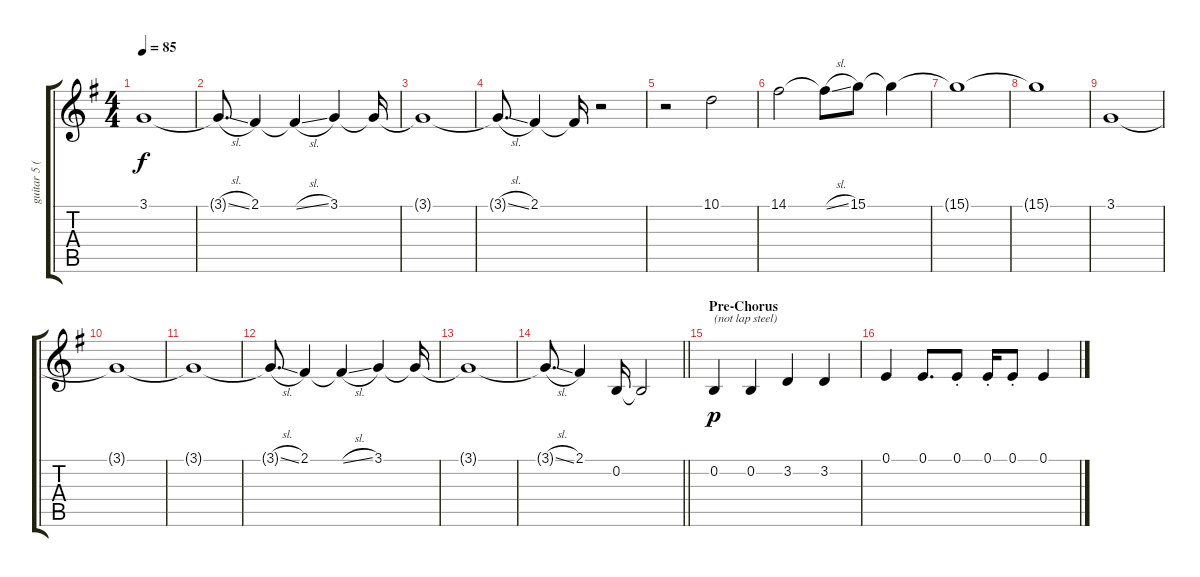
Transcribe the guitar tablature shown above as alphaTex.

\track ("guitar 5 (lap steel)" "guitar 5 (") {instrument fx8scifi}
\staff {score tabs}
\tuning (E4 B3 G3 D3 A2 E2) {hide}
\ts (4 4)
\tempo 85
\clef g2
\ks g
3.1{t}.1{dy f} |
3.1{sl t}.8{d} 2.1.4 2.1{sl t}.4 3.1.4 3.1{t}.16 |
3.1{t}.1 |
3.1{sl t}.8{d} 2.1.4 2.1{t}.16 r.2 |
r.2 10.1.2 |
14.1.2 14.1{sl t}.8 15.1.8{volume 0} 15.1{t}.4 |
15.1{t}.1 |
15.1{t}.1 |
3.1.1{volume 8} |
3.1{t}.1 |
3.1{t}.1 |
3.1{sl t}.8{d} 2.1.4 2.1{sl t}.4 3.1.4 3.1{t}.16 |
3.1{t}.1 |
\barLineRight lightlight
3.1{sl t}.8{d} 2.1.4 0.2.16 0.2{t}.2 |
\section ("" "Pre-Chorus")
0.2.4{txt "(not lap steel)" dy p} 0.2.4 3.2.4 3.2.4 |
0.1.4 0.1.8{d} 0.1{st}.8 0.1{st}.16 0.1{st}.8 0.1.4
